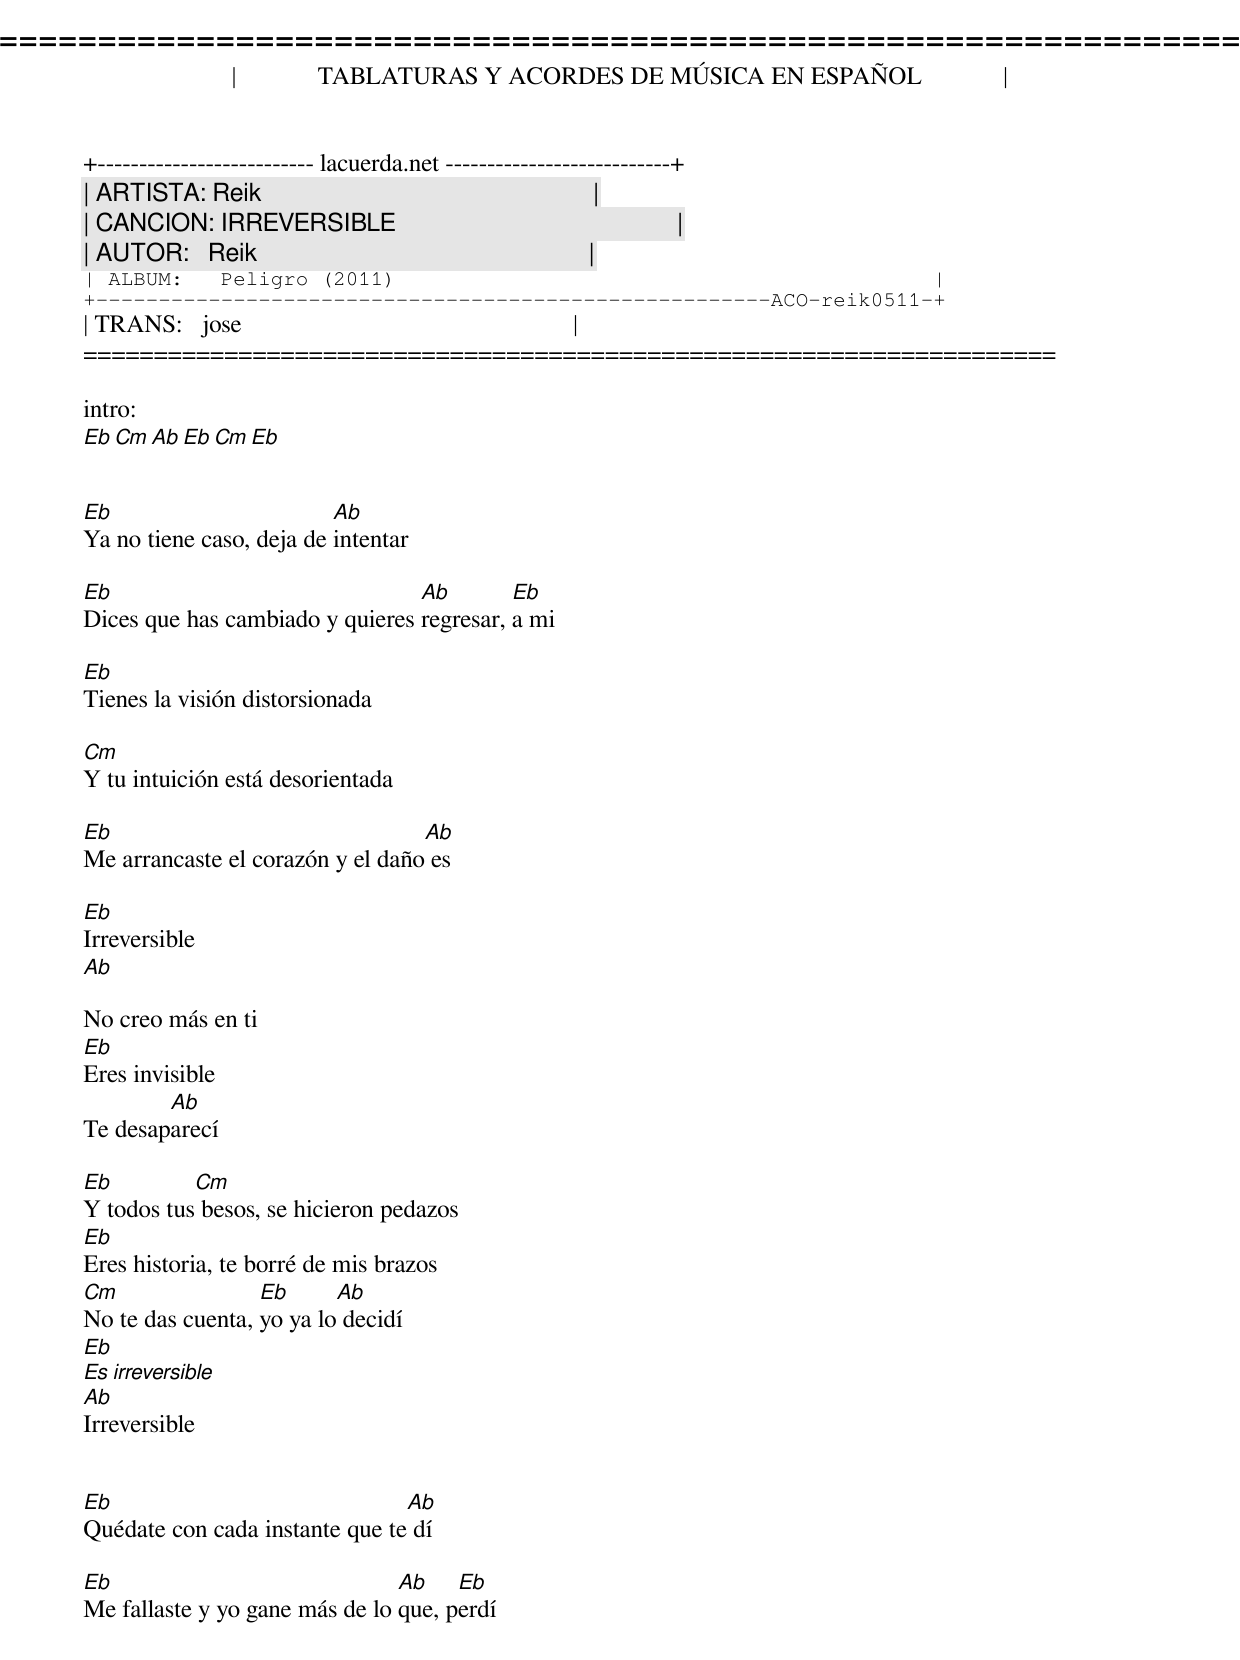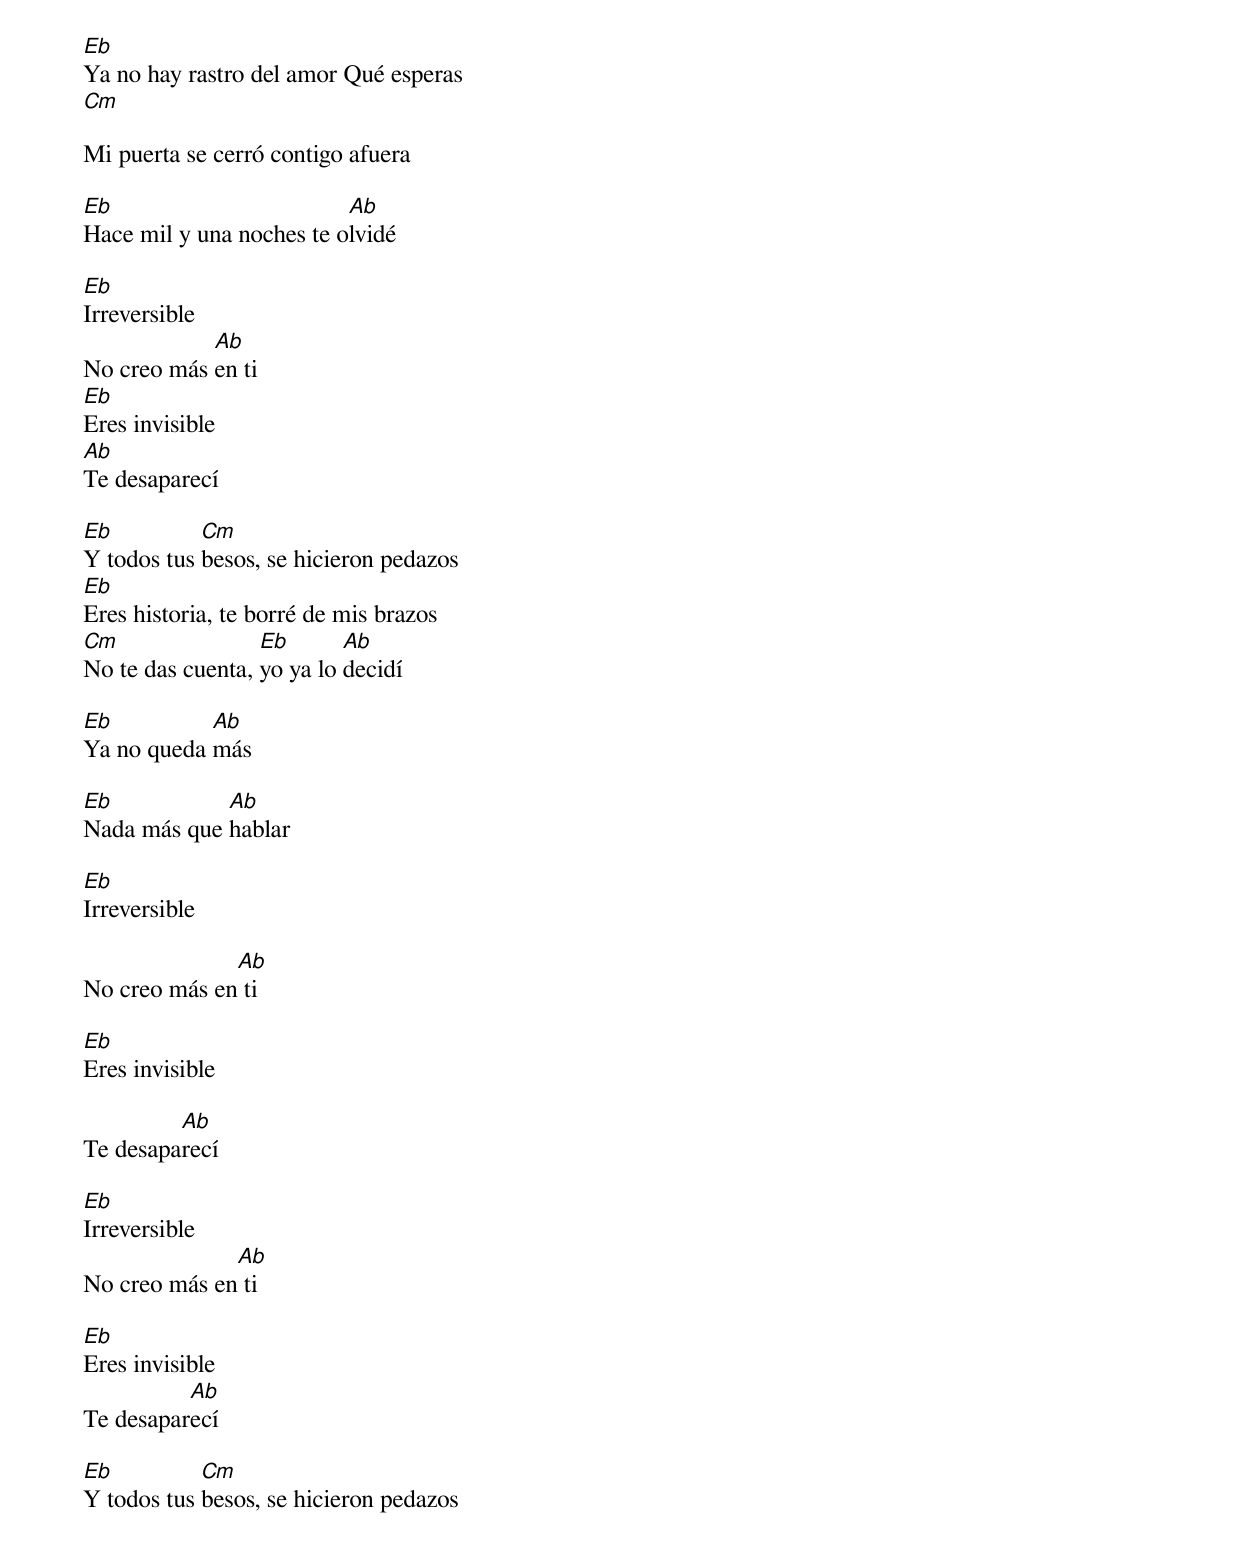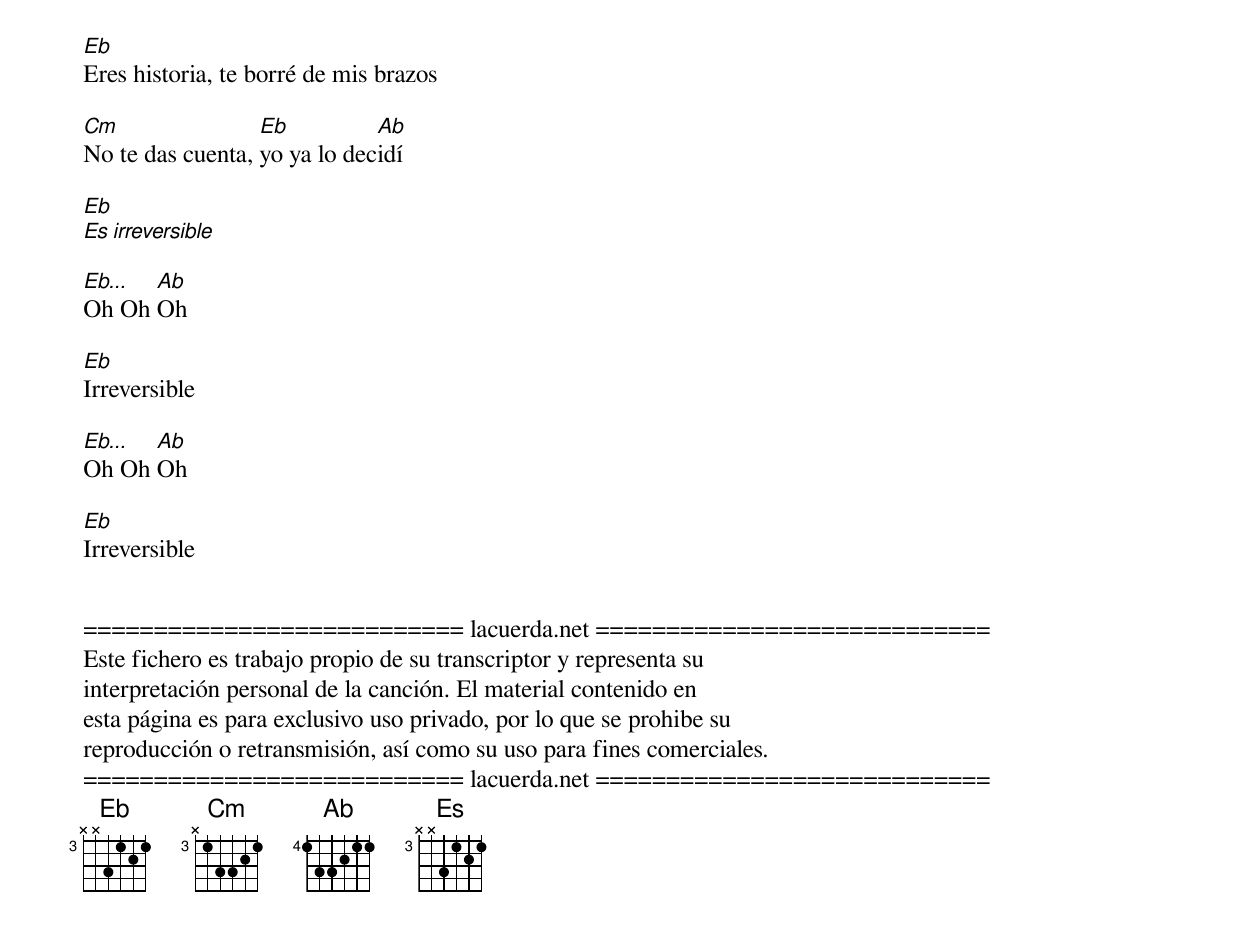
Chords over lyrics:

=====================================================================
|             TABLATURAS Y ACORDES DE MÚSICA EN ESPAÑOL             |
+-------------------------- lacuerda.net ---------------------------+
| ARTISTA: Reik                                                     |
| CANCION: IRREVERSIBLE                                             |
| AUTOR:   Reik                                                     |
| ALBUM:   Peligro (2011)                                           |
+------------------------------------------------------ACO-reik0511-+
| TRANS:   jose                                                     |
=====================================================================

intro:
Eb Cm Ab Eb Cm Eb


Eb                        Ab
Ya no tiene caso, deja de intentar

Eb                               Ab        Eb
Dices que has cambiado y quieres regresar, a mi

Eb
Tienes la visión distorsionada

Cm
Y tu intuición está desorientada

Eb                                Ab
Me arrancaste el corazón y el daño es

Eb
Irreversible
            Ab

No creo más en ti
Eb
Eres invisible
        Ab
Te desaparecí

Eb         Cm
Y todos tus besos, se hicieron pedazos
Eb
Eres historia, te borré de mis brazos
Cm                Eb      Ab
No te das cuenta, yo ya lo decidí
Eb
Es irreversible
Ab
Irreversible


Eb                              Ab
Quédate con cada instante que te dí

Eb                              Ab    Eb
Me fallaste y yo gane más de lo que, perdí

Eb
Ya no hay rastro del amor Qué esperas
Cm

Mi puerta se cerró contigo afuera

Eb                        Ab
Hace mil y una noches te olvidé

Eb
Irreversible
            Ab
No creo más en ti
Eb
Eres invisible
Ab
Te desaparecí

Eb          Cm
Y todos tus besos, se hicieron pedazos
Eb
Eres historia, te borré de mis brazos
Cm                Eb       Ab
No te das cuenta, yo ya lo decidí

Eb          Ab
Ya no queda más

Eb           Ab
Nada más que hablar

Eb
Irreversible

              Ab
No creo más en ti

Eb
Eres invisible

         Ab
Te desaparecí

Eb
Irreversible
              Ab
No creo más en ti

Eb
Eres invisible
          Ab
Te desaparecí

Eb          Cm
Y todos tus besos, se hicieron pedazos

Eb
Eres historia, te borré de mis brazos

Cm                Eb          Ab
No te das cuenta, yo ya lo decidí

Eb
Es irreversible

Eb... Ab
Oh Oh Oh

Eb
Irreversible

Eb... Ab
Oh Oh Oh

Eb
Irreversible


=========================== lacuerda.net ============================
Este fichero es trabajo propio de su transcriptor y representa su
interpretación personal de la canción. El material contenido en
esta página es para exclusivo uso privado, por lo que se prohibe su
reproducción o retransmisión, así como su uso para fines comerciales.
=========================== lacuerda.net ============================
